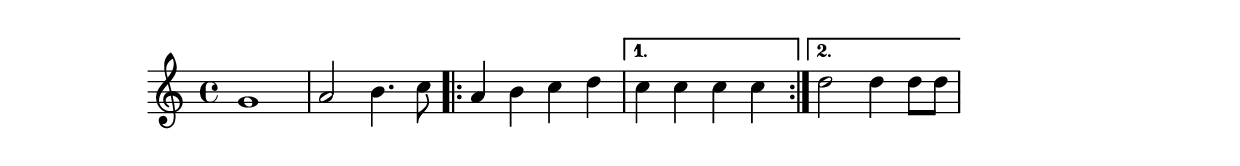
\version "1.3.146"

\score { 
  \context Voice \notes\relative c {
    \time 4/4
	g''1 a2 b4. c8
	\repeat "volta" 2 { a4 b c d } \alternative { { c c c c } { d2 d4 [d8 d] } }
	
  }
  \paper { }  
  \midi { }
}
